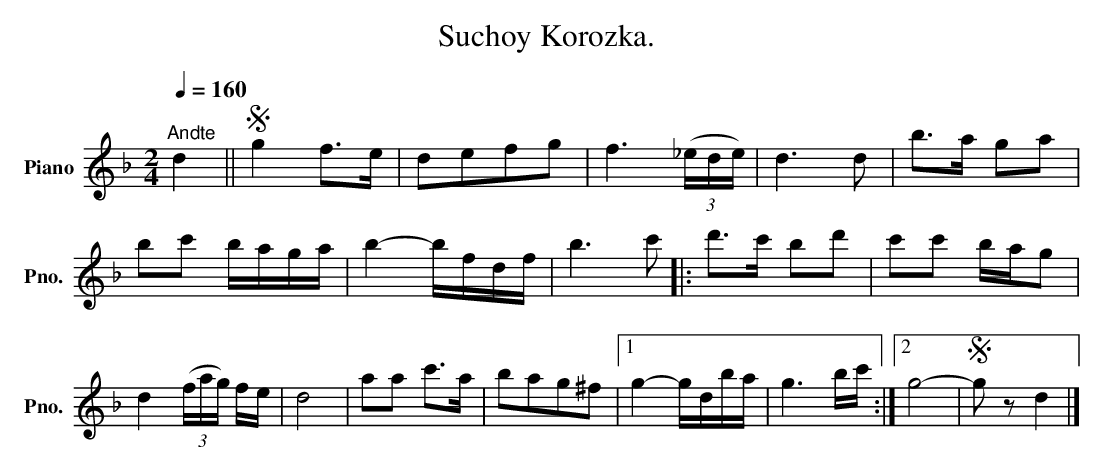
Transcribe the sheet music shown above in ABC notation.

X:1
T:Suchoy Korozka.
L:1/8
Q:1/4=160
M:2/4
K:Dmin
V:1 treble nm="Piano" snm="Pno."
V:1
"^Andte" d2 ||S g2 f>e | defg | f3 (3(_e/d/e/) | d3 d | b>a ga |$ bc' b/a/g/a/ | b2- b/f/d/f/ | %8
 b3 c' |: d'>c' bd' | c'c' b/a/g |$ d2 (3(f/a/g/) f/e/ | d4 | aa c'>a | bag^f |1 g2- g/d/b/a/ | %16
 g3 b/c'/ :|2 g4- |S g z d2 |] %19
